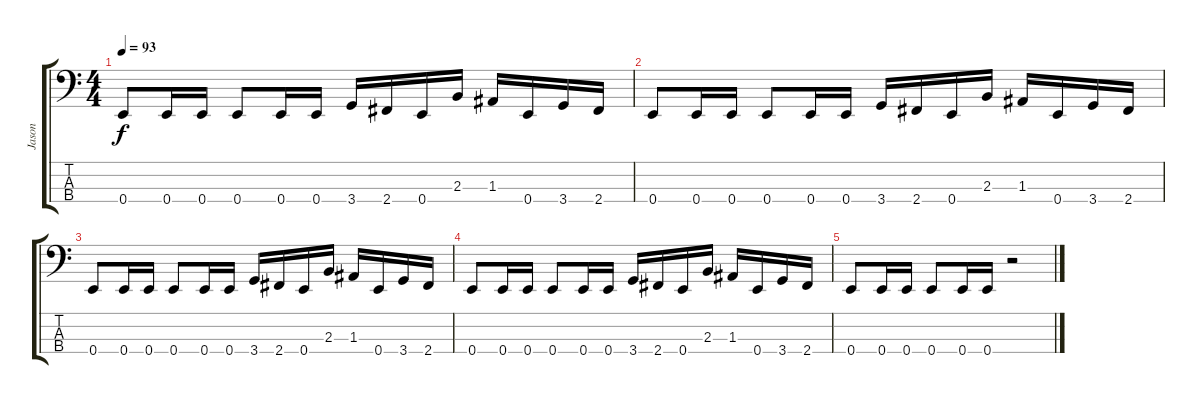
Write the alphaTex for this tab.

\track ("Jason" "Jason") {instrument electricbassfinger}
\staff {score tabs}
\tuning (G2 D2 A1 E1) {hide}
\ts (4 4)
\tempo 93
\clef f4
\ks c
0.4.8{dy f} 0.4.16 0.4.16 0.4.8 0.4.16 0.4.16 3.4.16 2.4.16 0.4.16 2.3.16 1.3.16 0.4.16 3.4.16 2.4.16 |
0.4.8 0.4.16 0.4.16 0.4.8 0.4.16 0.4.16 3.4.16 2.4.16 0.4.16 2.3.16 1.3.16 0.4.16 3.4.16 2.4.16 |
0.4.8 0.4.16 0.4.16 0.4.8 0.4.16 0.4.16 3.4.16 2.4.16 0.4.16 2.3.16 1.3.16 0.4.16 3.4.16 2.4.16 |
0.4.8 0.4.16 0.4.16 0.4.8 0.4.16 0.4.16 3.4.16 2.4.16 0.4.16 2.3.16 1.3.16 0.4.16 3.4.16 2.4.16 |
0.4.8{volume 8} 0.4.16 0.4.16 0.4.8 0.4.16 0.4.16 r.2
